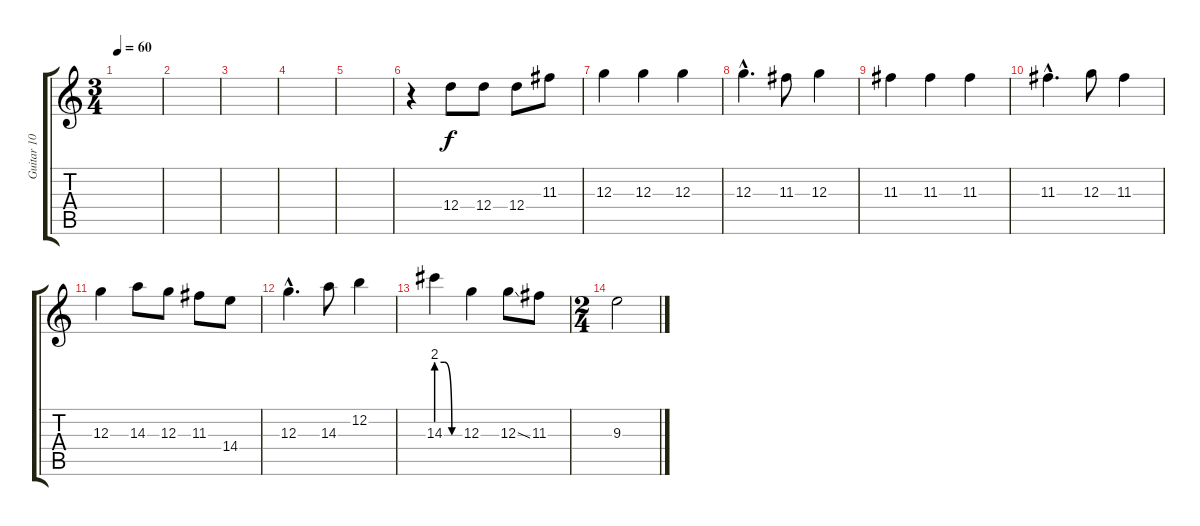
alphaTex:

\track ("Guitar 10" "Guitar 10") {instrument distortionguitar}
\staff {score tabs}
\tuning (E4 B3 G3 D3 A2 E2) {hide}
\ts (3 4)
\tempo 60
\clef g2
\ks c
|
|
|
|
|
r.4 12.4.8 12.4.8 12.4.8 11.3.8 |
12.3.4 12.3.4 12.3.4 |
12.3{hac}.4{d} 11.3.8 12.3.4 |
11.3.4 11.3.4 11.3.4 |
11.3{hac}.4{d} 12.3.8 11.3.4 |
12.3.4 14.3.8 12.3.8 11.3.8 14.4.8 |
12.3{hac}.4{d} 14.3.8 12.2.4 |
14.3{be (custom 0 8 20 8 40 0 60 0)}.4 12.3.4 12.3{ss}.8 11.3.8 |
\ts (2 4)
9.3.2
